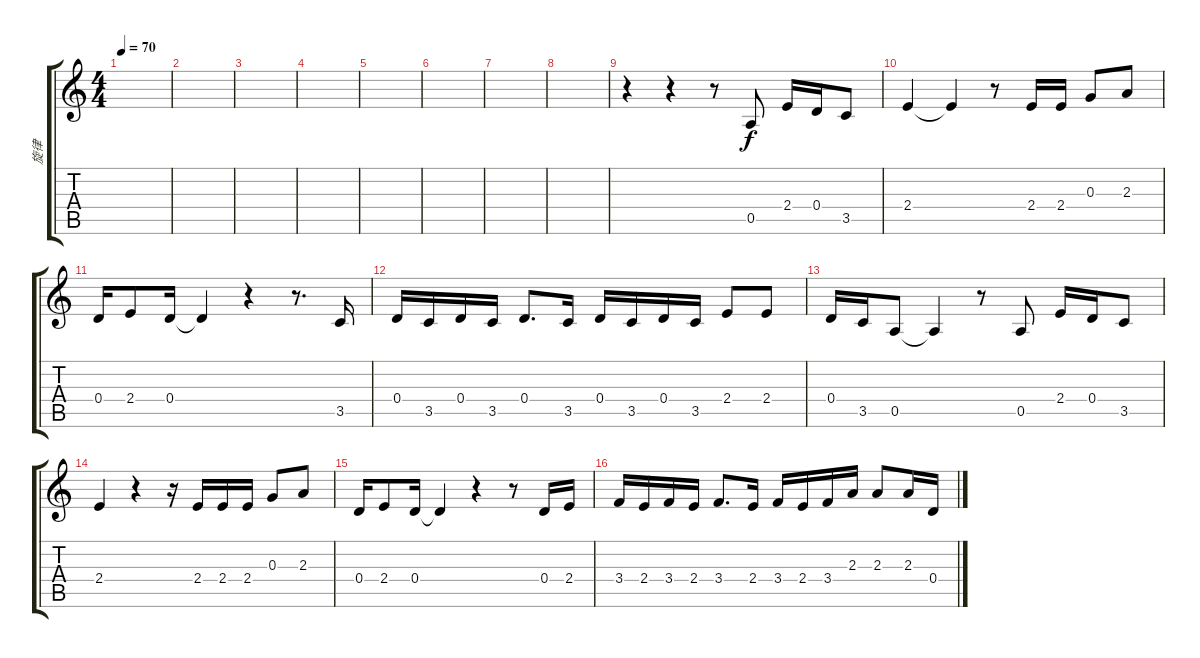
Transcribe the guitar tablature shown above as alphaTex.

\track ("旋律" "旋律") {instrument overdrivenguitar}
\staff {score tabs}
\tuning (E4 B3 G3 D3 A2 E2) {hide}
\ts (4 4)
\tempo 70
\clef g2
\ks c
|
|
|
|
|
|
|
|
r.4 r.4 r.8 0.5.8 2.4.16 0.4.16 3.5.8 |
2.4.4 2.4{t}.4 r.8 2.4.16 2.4.16 0.3.8 2.3.8 |
0.4.16 2.4.8 0.4.16 0.4{t}.4 r.4 r.8{d} 3.5.16 |
0.4.16 3.5.16 0.4.16 3.5.16 0.4.8{d} 3.5.16 0.4.16 3.5.16 0.4.16 3.5.16 2.4.8 2.4.8 |
0.4.16 3.5.16 0.5.8 0.5{t}.4 r.8 0.5.8 2.4.16 0.4.16 3.5.8 |
2.4.4 r.4 r.16 2.4.16 2.4.16 2.4.16 0.3.8 2.3.8 |
0.4.16 2.4.8 0.4.16 0.4{t}.4 r.4 r.8 0.4.16 2.4.16 |
3.4.16 2.4.16 3.4.16 2.4.16 3.4.8{d} 2.4.16 3.4.16 2.4.16 3.4.16 2.3.16 2.3.8 2.3.16 0.4.16
